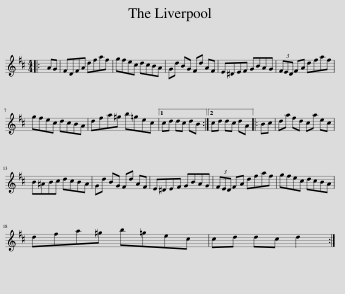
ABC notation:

X:1
L:1/8
M:4/4
I:linebreak $
K:D
V:1 treble
V:1
|: AG | FDFA dfaf | gfec dcBA | Gd BG Fd AF | E^DEF GBAG | %5
 (3FED FA dfaf |$ gfec dcBA | dfa^g b=gec |1 cd dc dB :|2 cd dc dA |: %10
 Bc | da fd ca ec |$ B^ABc dcBA | Gd BG Fd AF | E^DEF GBAG | %15
 (3FED FA dfaf | gfec dcBA |$ dfa^g b=gec | cd dc d2 :| %19
